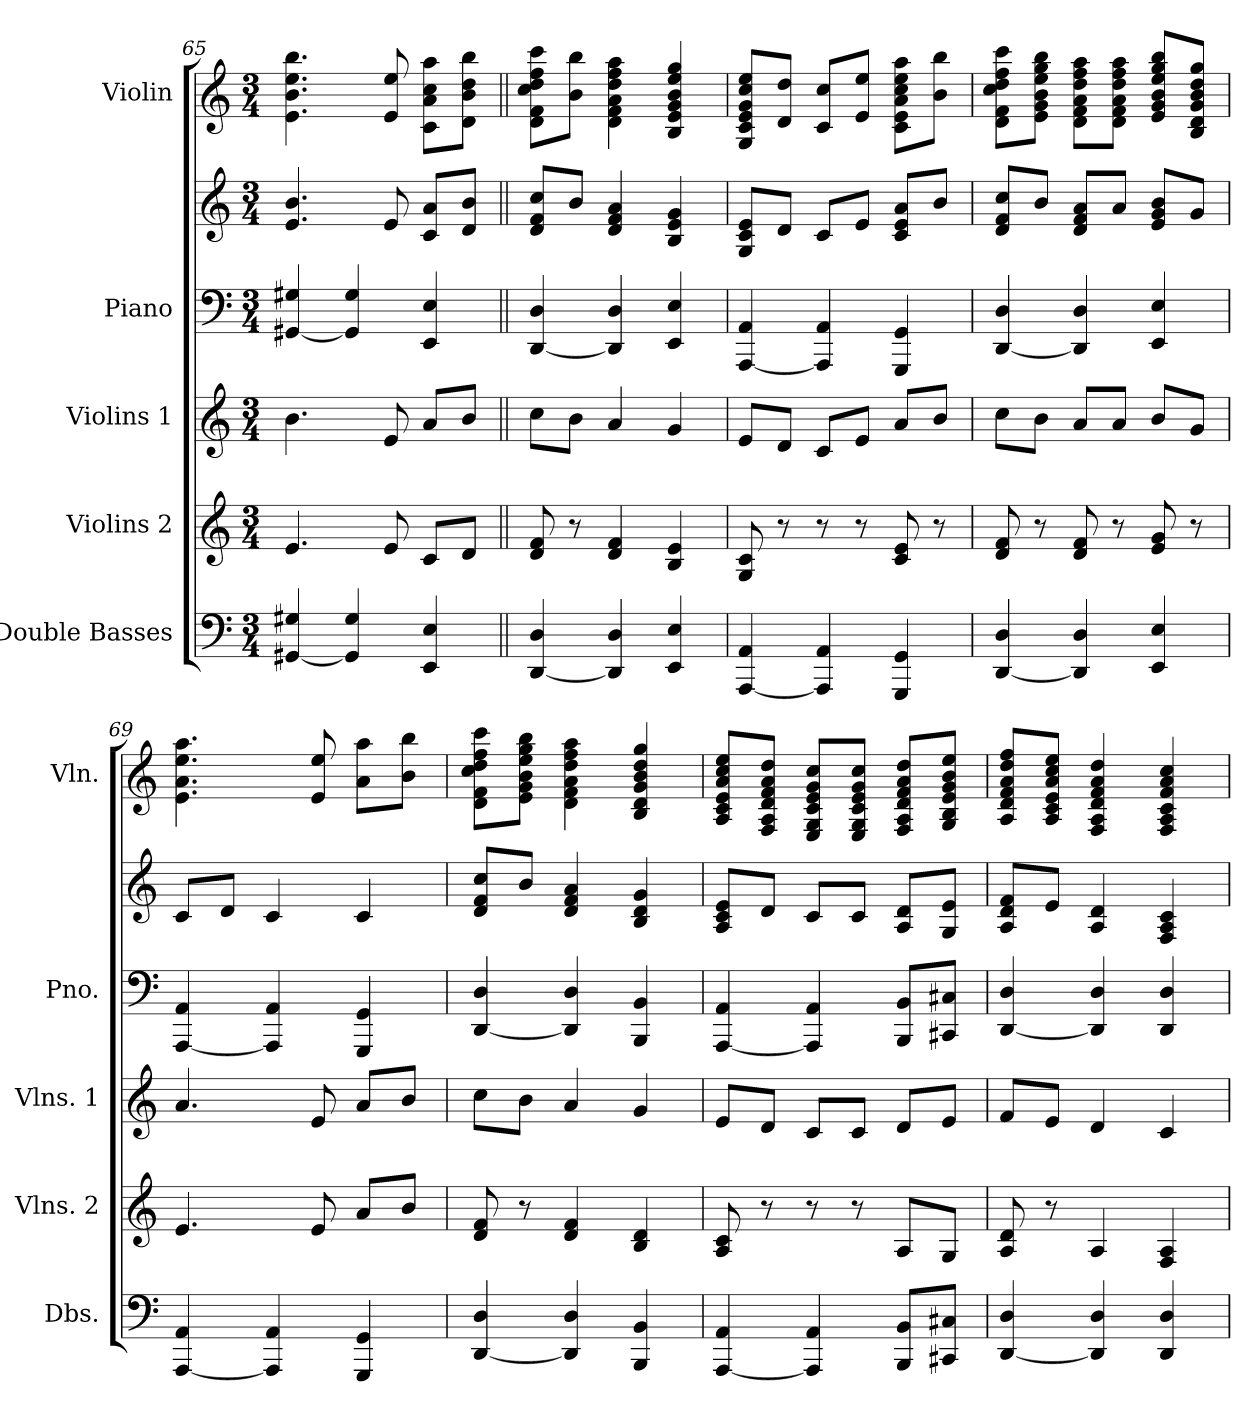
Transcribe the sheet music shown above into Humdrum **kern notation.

**kern	**kern	**kern	**kern	**kern	**kern
*part5	*part4	*part3	*part2	*part2	*part1
*staff6	*staff5	*staff4	*staff3	*staff2	*staff1
*I"Double Basses	*I"Violins 2	*I"Violins 1	*I"Piano	*	*I"Violin
*I'Dbs.	*I'Vlns. 2	*I'Vlns. 1	*I'Pno.	*	*I'Vln.
*clefF4	*clefG2	*clefG2	*clefF4	*clefG2	*clefG2
*k[]	*k[]	*k[]	*k[]	*k[]	*k[]
*C:	*C:	*C:	*C:	*C:	*C:
*M3/4	*M3/4	*M3/4	*M3/4	*M3/4	*M3/4
=65	=65	=65	=65	=65	=65
[4GG#X/ 4G#X/	4.e/	4.b\	[4GG#X/ 4G#X/	4.e/ 4.b/	4.e\ 4.b\ 4.ee\ 4.bb\
4GG#/] 4G#/	.	.	4GG#/] 4G#/	.	.
.	8e/	8e/	.	8e/	8e/ 8ee/
4EE/ 4E/	8c/L	8a/L	4EE/ 4E/	8c/ 8a/L	8c\ 8a\ 8cc\ 8aa\L
.	8d/J	8b/J	.	8d/ 8b/J	8d\ 8b\ 8dd\ 8bb\J
=66||	=66||	=66||	=66||	=66||	=66||
[4DD/ 4D/	8d/ 8f/	8cc\L	[4DD/ 4D/	8d/ 8f/ 8cc/L	8d\ 8f\ 8cc\ 8dd\ 8ff\ 8ccc\L
.	8r	8b\J	.	8b/J	8b\ 8bb\J
4DD/] 4D/	4d/ 4f/	4a/	4DD/] 4D/	4d/ 4f/ 4a/	4d\ 4f\ 4a\ 4dd\ 4ff\ 4aa\
4EE/ 4E/	4B/ 4e/	4g/	4EE/ 4E/	4B/ 4e/ 4g/	4B/ 4e/ 4g/ 4b/ 4ee/ 4gg/
=67	=67	=67	=67	=67	=67
[4AAA/ 4AA/	8G/ 8c/	8e/L	[4AAA/ 4AA/	8G/ 8c/ 8e/L	8G/ 8c/ 8e/ 8g/ 8cc/ 8ee/L
.	8r	8d/J	.	8d/J	8d/ 8dd/J
4AAA/] 4AA/	8r	8c/L	4AAA/] 4AA/	8c/L	8c/ 8cc/L
.	8r	8e/J	.	8e/J	8e/ 8ee/J
4GGG/ 4GG/	8c/ 8e/	8a/L	4GGG/ 4GG/	8c/ 8e/ 8a/L	8c\ 8e\ 8a\ 8cc\ 8ee\ 8aa\L
.	8r	8b/J	.	8b/J	8b\ 8bb\J
=68	=68	=68	=68	=68	=68
[4DD/ 4D/	8d/ 8f/	8cc\L	[4DD/ 4D/	8d/ 8f/ 8cc/L	8d\ 8f\ 8cc\ 8dd\ 8ff\ 8ccc\L
.	8r	8b\J	.	8b/J	8e\ 8g\ 8b\ 8ee\ 8gg\ 8bb\J
4DD/] 4D/	8d/ 8f/	8a/L	4DD/] 4D/	8d/ 8f/ 8a/L	8d\ 8f\ 8a\ 8dd\ 8ff\ 8aa\L
.	8r	8a/J	.	8a/J	8d\ 8f\ 8a\ 8dd\ 8ff\ 8aa\J
4EE/ 4E/	8e/ 8g/	8b/L	4EE/ 4E/	8e/ 8g/ 8b/L	8e/ 8g/ 8b/ 8ee/ 8gg/ 8bb/L
.	8r	8g/J	.	8g/J	8B/ 8d/ 8g/ 8b/ 8dd/ 8gg/J
!!LO:PB:g=z
=69	=69	=69	=69	=69	=69
[4AAA/ 4AA/	4.e/	4.a/	[4AAA/ 4AA/	8c/L	4.e\ 4.a\ 4.ee\ 4.aa\
.	.	.	.	8d/J	.
4AAA/] 4AA/	.	.	4AAA/] 4AA/	4c/	.
.	8e/	8e/	.	.	8e/ 8ee/
4GGG/ 4GG/	8a/L	8a/L	4GGG/ 4GG/	4c/	8a\ 8aa\L
.	8b/J	8b/J	.	.	8b\ 8bb\J
!!LO:PB:g=z
=70	=70	=70	=70	=70	=70
[4DD/ 4D/	8d/ 8f/	8cc\L	[4DD/ 4D/	8d/ 8f/ 8cc/L	8d\ 8f\ 8cc\ 8dd\ 8ff\ 8ccc\L
.	8r	8b\J	.	8b/J	8e\ 8g\ 8b\ 8ee\ 8gg\ 8bb\J
4DD/] 4D/	4d/ 4f/	4a/	4DD/] 4D/	4d/ 4f/ 4a/	4d\ 4f\ 4a\ 4dd\ 4ff\ 4aa\
4BBB/ 4BB/	4B/ 4d/	4g/	4BBB/ 4BB/	4B/ 4d/ 4g/	4B/ 4d/ 4g/ 4b/ 4dd/ 4gg/
=71	=71	=71	=71	=71	=71
[4AAA/ 4AA/	8A/ 8c/	8e/L	[4AAA/ 4AA/	8A/ 8c/ 8e/L	8A/ 8c/ 8e/ 8a/ 8cc/ 8ee/L
.	8r	8d/J	.	8d/J	8F/ 8A/ 8d/ 8f/ 8a/ 8dd/J
4AAA/] 4AA/	8r	8c/L	4AAA/] 4AA/	8c/L	8E/ 8G/ 8c/ 8e/ 8g/ 8cc/L
.	8r	8c/J	.	8c/J	8E/ 8G/ 8c/ 8e/ 8g/ 8cc/J
8BBB/ 8BB/L	8A/L	8d/L	8BBB/ 8BB/L	8A/ 8d/L	8F/ 8A/ 8d/ 8f/ 8a/ 8dd/L
8CC#X/ 8C#X/J	8G/J	8e/J	8CC#X/ 8C#X/J	8G/ 8e/J	8G/ 8B/ 8e/ 8g/ 8b/ 8ee/J
=72	=72	=72	=72	=72	=72
[4DD/ 4D/	8A/ 8d/	8f/L	[4DD/ 4D/	8A/ 8d/ 8f/L	8A/ 8d/ 8f/ 8a/ 8dd/ 8ff/L
.	8r	8e/J	.	8e/J	8A/ 8c/ 8e/ 8a/ 8cc/ 8ee/J
4DD/] 4D/	4A/	4d/	4DD/] 4D/	4A/ 4d/	4F/ 4A/ 4d/ 4f/ 4a/ 4dd/
4DD/ 4D/	4F/ 4A/	4c/	4DD/ 4D/	4F/ 4A/ 4c/	4F/ 4A/ 4c/ 4f/ 4a/ 4cc/
=	=	=	=	=	=
*-	*-	*-	*-	*-	*-
